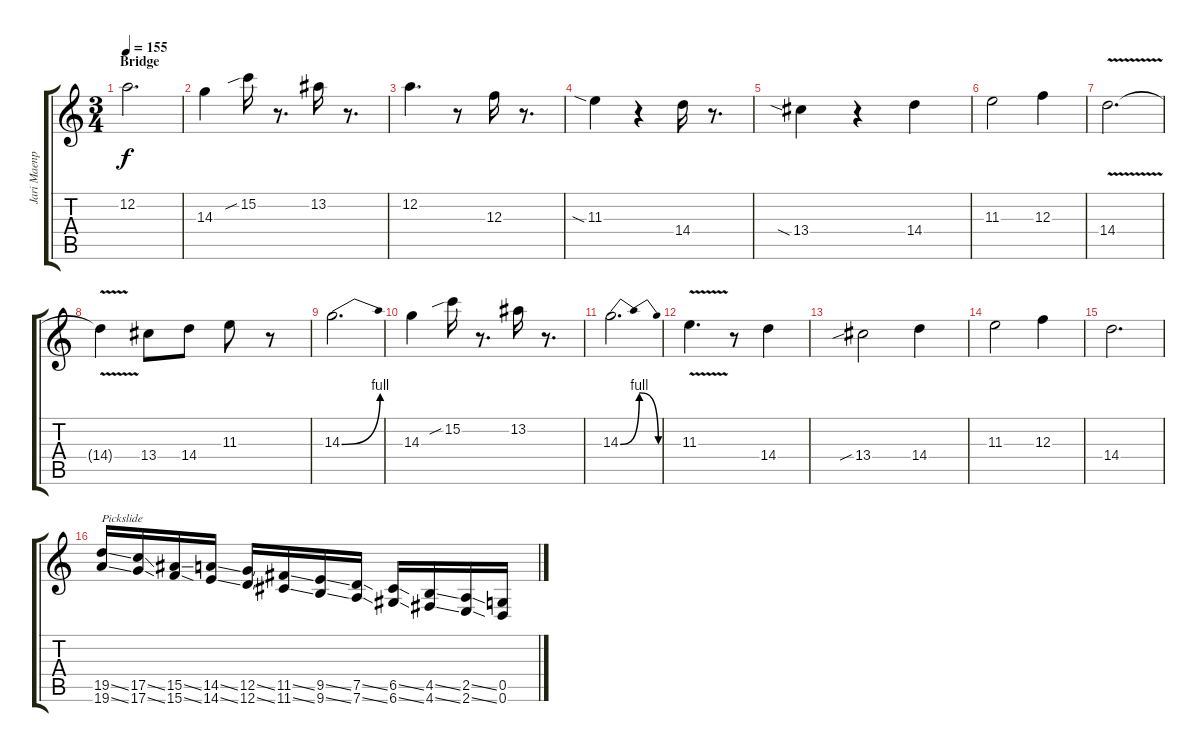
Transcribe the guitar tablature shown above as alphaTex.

\track ("Jari Maenpaa" "Jari Maenp") {instrument distortionguitar}
\staff {score tabs}
\tuning (D4 A3 F3 C3 G2 D2) {hide}
\ts (3 4)
\section ("" "Bridge")
\tempo 155
\clef g2
\ks c
12.2.2{d dy f volume 11 instrument electricguitarjazz} |
14.3.4 15.2{sib}.16 r.8{d} 13.2.16 r.8{d} |
12.2.4{d} r.8 12.3.16 r.8{d} |
11.3{sia}.4 r.4 14.4.16 r.8{d} |
13.4{sia}.4 r.4 14.4.4 |
11.3.2 12.3.4 |
14.4{v}.2{d} |
14.4{t}.4 13.4.8 14.4.8 11.3.8 r.8 |
14.3{be (bend 0 0 60 4)}.2{d} |
14.3.4 15.2{sib}.16 r.8{d} 13.2.16 r.8{d} |
14.3{be (bendrelease 0 0 5 4 55 4 60 0)}.2{d} |
11.3{v}.4{d} r.8 14.4.4 |
13.4{sib}.2 14.4.4 |
11.3.2 12.3.4 |
14.4.2{d} |
(19.5{ss} 19.6{ss}).16{txt "Pickslide" volume 16 instrument guitarfretnoise} (17.5{ss} 17.6{ss}).16 (15.5{ss} 15.6{ss}).16 (14.5{ss} 14.6{ss}).16 (12.5{ss} 12.6{ss}).16 (11.5{ss} 11.6{ss}).16 (9.5{ss} 9.6{ss}).16 (7.5{ss} 7.6{ss}).16 (6.5{ss} 6.6{ss}).16 (4.5{ss} 4.6{ss}).16 (2.5{ss} 2.6{ss}).16 (0.5 0.6).16
